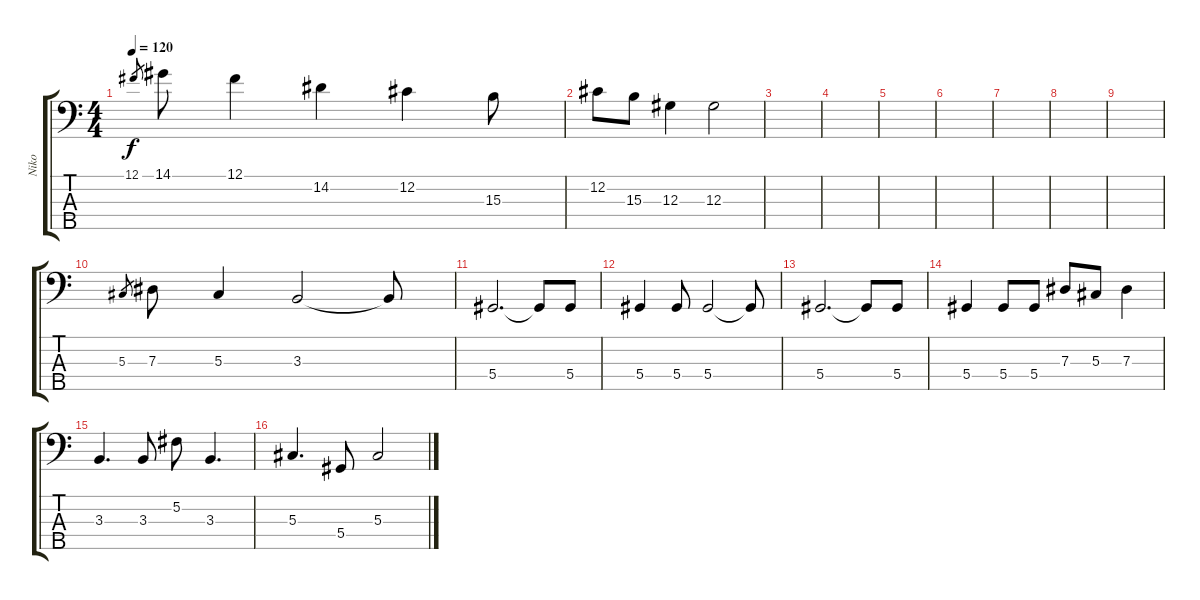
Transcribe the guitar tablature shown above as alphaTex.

\track ("Niko" "Niko") {instrument electricbassfinger}
\staff {score tabs}
\tuning (Gb2 Db2 Ab1 Eb1 Bb0) {hide}
\ts (4 4)
\tempo 120
\clef f4
\ks c
12.1.8{gr dy f} 14.1.8 12.1.4 14.2.4 12.2.4 15.3.8 |
12.2.8 15.3.8 12.3.4 12.3.2 |
|
|
|
|
|
|
|
5.3.8{gr} 7.3.8 5.3.4 3.3.2 3.3{t}.8 |
5.4.2{d} 5.4{t}.8 5.4.8 |
5.4.4 5.4.8 5.4.2 5.4{t}.8 |
5.4.2{d} 5.4{t}.8 5.4.8 |
5.4.4 5.4.8 5.4.8 7.3.8 5.3.8 7.3.4 |
3.3.4{d} 3.3.8 5.2.8 3.3.4{d} |
5.3.4{d} 5.4.8 5.3.2
